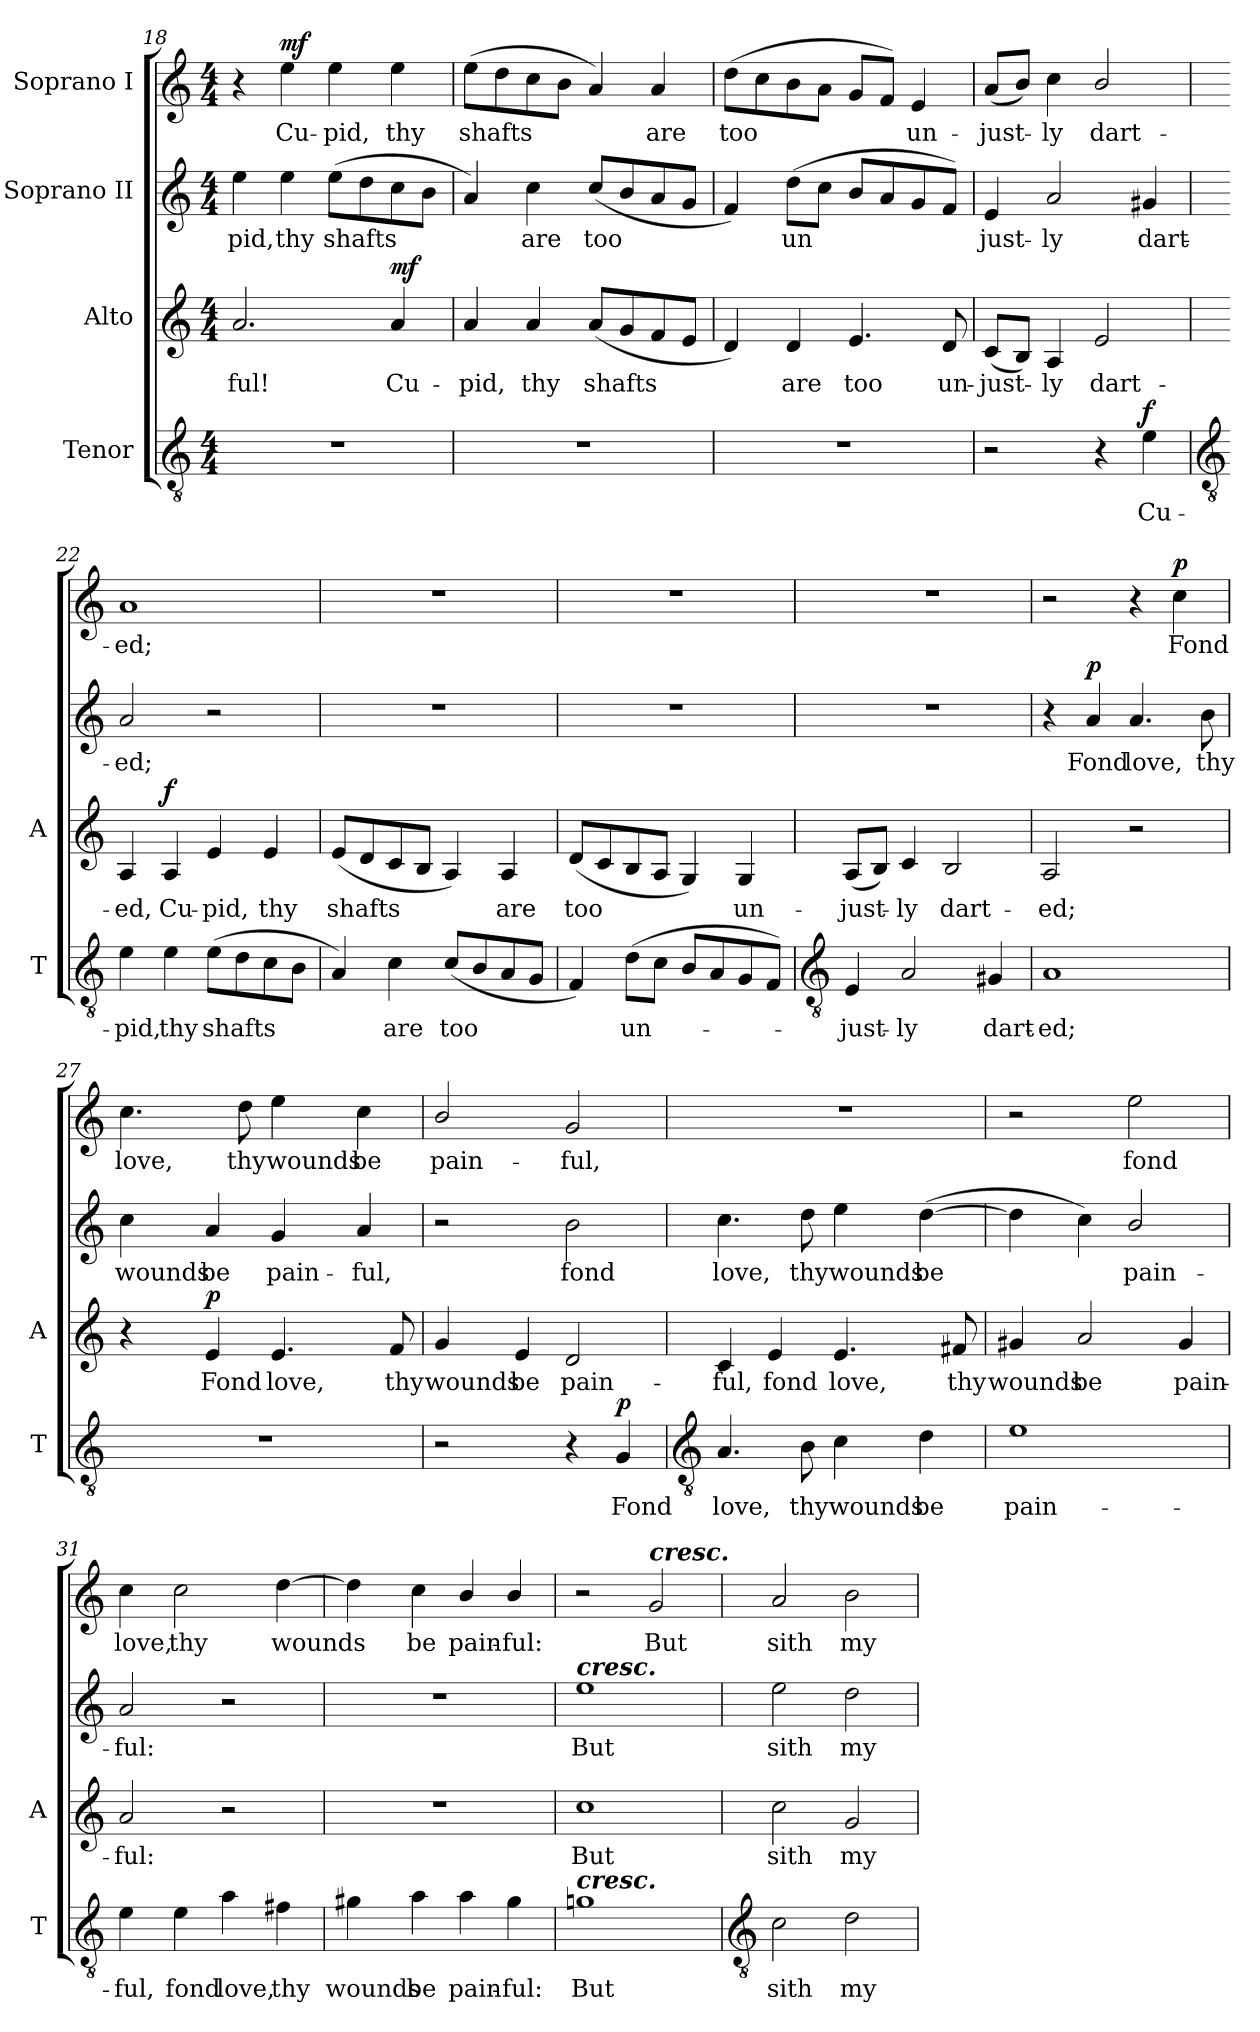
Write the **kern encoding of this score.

**kern	**text	**dynam	**kern	**text	**dynam	**kern	**text	**dynam	**kern	**text	**dynam
*part4	*part4	*part4	*part3	*part3	*part3	*part2	*part2	*part2	*part1	*part1	*part1
*staff4	*staff4	*staff4	*staff3	*staff3	*staff3	*staff2	*staff2	*staff2	*staff1	*staff1	*staff1
*I"Tenor	*	*	*I"Alto	*	*	*I"Soprano II	*	*	*I"Soprano I	*	*
*I'T	*	*	*I'A	*	*	*	*	*	*	*	*
!!LO:LB:g=z
*clefGv2	*	*	*clefG2	*	*	*clefG2	*	*	*clefG2	*	*
*k[]	*	*	*k[]	*	*	*k[]	*	*	*k[]	*	*
*C:	*	*	*C:	*	*	*C:	*	*	*C:	*	*
*M4/4	*	*	*M4/4	*	*	*M4/4	*	*	*M4/4	*	*
=18	=18	=18	=18	=18	=18	=18	=18	=18	=18	=18	=18
!	!	!	!	!LO:LY:b	!	!	!LO:LY:b	!	!	!	!
1r	.	.	2.a	-ful!	.	4ee	-pid,	.	4r	.	.
!	!	!	!	!	!	!	!LO:LY:b	!	!	!LO:LY:b	!LO:DY:b
.	.	.	.	.	.	4ee	thy	.	4ee	Cu-	mf
!	!	!	!	!	!	!	!LO:LY:b	!	!	!LO:LY:b	!
.	.	.	.	.	.	(>8eeL	shafts	.	4ee	-pid,	.
.	.	.	.	.	.	8dd	.	.	.	.	.
!	!	!	!	!LO:LY:b	!LO:DY:b	!	!	!	!	!LO:LY:b	!
.	.	.	4a	Cu-	mf	8cc	.	.	4ee	thy	.
.	.	.	.	.	.	8bJ	.	.	.	.	.
=19	=19	=19	=19	=19	=19	=19	=19	=19	=19	=19	=19
!	!	!	!	!LO:LY:b	!	!	!	!	!	!LO:LY:b	!
1r	.	.	4a	-pid,	.	4a)	.	.	(>8eeL	shafts	.
.	.	.	.	.	.	.	.	.	8dd	.	.
!	!	!	!	!LO:LY:b	!	!	!LO:LY:b	!	!	!	!
.	.	.	4a	thy	.	4cc	are	.	8cc	.	.
.	.	.	.	.	.	.	.	.	8bJ	.	.
!	!	!	!	!LO:LY:b	!	!	!LO:LY:b	!	!	!	!
.	.	.	(<8aL	shafts	.	(<8ccL	too	.	4a)	.	.
.	.	.	8g	.	.	8b	.	.	.	.	.
!	!	!	!	!	!	!	!	!	!	!LO:LY:b	!
.	.	.	8f	.	.	8a	.	.	4a	are	.
.	.	.	8eJ	.	.	8gJ	.	.	.	.	.
=20	=20	=20	=20	=20	=20	=20	=20	=20	=20	=20	=20
!	!	!	!	!	!	!	!	!	!	!LO:LY:b	!
1r	.	.	4d)	.	.	4f)	.	.	(<8ddL	too	.
.	.	.	.	.	.	.	.	.	8cc	.	.
!	!	!	!	!LO:LY:b	!	!	!LO:LY:b	!	!	!	!
.	.	.	4d	are	.	(<8ddL	un	.	8b	.	.
.	.	.	.	.	.	8ccJ	.	.	8aJ	.	.
!	!	!	!	!LO:LY:b	!	!	!	!	!	!	!
.	.	.	4.e	too	.	8bL	.	.	8gL	.	.
.	.	.	.	.	.	8a	.	.	8fJ)	.	.
!	!	!	!	!	!	!	!	!	!	!LO:LY:b	!
.	.	.	.	.	.	8g	.	.	4e	un-	.
!	!	!	!	!LO:LY:b	!	!	!	!	!	!	!
.	.	.	8d	un-	.	8fJ)	.	.	.	.	.
=21	=21	=21	=21	=21	=21	=21	=21	=21	=21	=21	=21
!	!	!	!	!LO:LY:b	!	!	!LO:LY:b	!	!	!LO:LY:b	!
2r	.	.	(<8cL	-just-	.	4e	just-	.	(<8aL	-just-	.
.	.	.	8BJ)	.	.	.	.	.	8bJ)	.	.
!	!	!	!	!LO:LY:b	!	!	!LO:LY:b	!	!	!LO:LY:b	!
.	.	.	4A	ly	.	2a	-ly	.	4cc	ly	.
!	!	!	!	!LO:LY:b	!	!	!	!	!	!LO:LY:b	!
4r	.	.	2e	dart-	.	.	.	.	2b/	dart-	.
!	!LO:LY:b	!LO:DY:b	!	!	!	!	!LO:LY:b	!	!	!	!
4e	Cu-	f	.	.	.	4g#X	dart-	.	.	.	.
!!LO:LB:g=z
=22	=22	=22	=22	=22	=22	=22	=22	=22	=22	=22	=22
*clefGv2	*	*	*	*	*	*	*	*	*	*	*
!	!LO:LY:b	!	!	!LO:LY:b	!	!	!LO:LY:b	!	!	!LO:LY:b	!
4e	-pid,	.	4A	-ed,	.	2a	-ed;	.	1a	-ed;	.
!	!LO:LY:b	!	!	!LO:LY:b	!LO:DY:b	!	!	!	!	!	!
4e	thy	.	4A	Cu-	f	.	.	.	.	.	.
!	!LO:LY:b	!	!	!LO:LY:b	!	!	!	!	!	!	!
(>8eL	shafts	.	4e	-pid,	.	2r	.	.	.	.	.
8d	.	.	.	.	.	.	.	.	.	.	.
!	!	!	!	!LO:LY:b	!	!	!	!	!	!	!
8c	.	.	4e	thy	.	.	.	.	.	.	.
8BJ	.	.	.	.	.	.	.	.	.	.	.
=23	=23	=23	=23	=23	=23	=23	=23	=23	=23	=23	=23
!	!	!	!	!LO:LY:b	!	!	!	!	!	!	!
4A)	.	.	(<8eL	shafts	.	1r	.	.	1r	.	.
.	.	.	8d	.	.	.	.	.	.	.	.
!	!LO:LY:b	!	!	!	!	!	!	!	!	!	!
4c	are	.	8c	.	.	.	.	.	.	.	.
.	.	.	8BJ	.	.	.	.	.	.	.	.
!	!LO:LY:b	!	!	!	!	!	!	!	!	!	!
(<8cL	too	.	4A)	.	.	.	.	.	.	.	.
8B	.	.	.	.	.	.	.	.	.	.	.
!	!	!	!	!LO:LY:b	!	!	!	!	!	!	!
8A	.	.	4A	are	.	.	.	.	.	.	.
8GJ	.	.	.	.	.	.	.	.	.	.	.
=24	=24	=24	=24	=24	=24	=24	=24	=24	=24	=24	=24
!	!	!	!	!LO:LY:b	!	!	!	!	!	!	!
4F)	.	.	(<8dL	too	.	1r	.	.	1r	.	.
.	.	.	8c	.	.	.	.	.	.	.	.
!	!LO:LY:b	!	!	!	!	!	!	!	!	!	!
(<8dL	un-	.	8B	.	.	.	.	.	.	.	.
8cJ	.	.	8AJ	.	.	.	.	.	.	.	.
8BL	.	.	4G)	.	.	.	.	.	.	.	.
8A	.	.	.	.	.	.	.	.	.	.	.
!	!	!	!	!LO:LY:b	!	!	!	!	!	!	!
8G	.	.	4G	un-	.	.	.	.	.	.	.
8FJ)	.	.	.	.	.	.	.	.	.	.	.
!!LO:LB:g=z
=25	=25	=25	=25	=25	=25	=25	=25	=25	=25	=25	=25
*clefGv2	*	*	*	*	*	*	*	*	*	*	*
!	!LO:LY:b	!	!	!LO:LY:b	!	!	!	!	!	!	!
4E	just-	.	(<8AL	-just-	.	1r	.	.	1r	.	.
.	.	.	8BJ)	.	.	.	.	.	.	.	.
!	!LO:LY:b	!	!	!LO:LY:b	!	!	!	!	!	!	!
2A/	-ly	.	4c/	ly	.	.	.	.	.	.	.
!	!	!	!	!LO:LY:b	!	!	!	!	!	!	!
.	.	.	2B	dart-	.	.	.	.	.	.	.
!	!LO:LY:b	!	!	!	!	!	!	!	!	!	!
4G#X	dart-	.	.	.	.	.	.	.	.	.	.
=26	=26	=26	=26	=26	=26	=26	=26	=26	=26	=26	=26
!	!LO:LY:b	!	!	!LO:LY:b	!	!	!	!	!	!	!
1A	-ed;	.	2A	-ed;	.	4r	.	.	2r	.	.
!	!	!	!	!	!	!	!LO:LY:b	!LO:DY:b	!	!	!
.	.	.	.	.	.	4a	Fond	p	.	.	.
!	!	!	!	!	!	!	!LO:LY:b	!	!	!	!
.	.	.	2r	.	.	4.a	love,	.	4r	.	.
!	!	!	!	!	!	!	!	!	!	!LO:LY:b	!LO:DY:b
.	.	.	.	.	.	.	.	.	4cc	Fond	p
!	!	!	!	!	!	!	!LO:LY:b	!	!	!	!
.	.	.	.	.	.	8b	thy	.	.	.	.
=27	=27	=27	=27	=27	=27	=27	=27	=27	=27	=27	=27
!	!	!	!	!	!	!	!LO:LY:b	!	!	!LO:LY:b	!
1r	.	.	4r	.	.	4cc	wounds	.	4.cc	love,	.
!	!	!	!	!LO:LY:b	!LO:DY:b	!	!LO:LY:b	!	!	!	!
.	.	.	4e	Fond	p	4a	be	.	.	.	.
!	!	!	!	!	!	!	!	!	!	!LO:LY:b	!
.	.	.	.	.	.	.	.	.	8dd	thy	.
!	!	!	!	!LO:LY:b	!	!	!LO:LY:b	!	!	!LO:LY:b	!
.	.	.	4.e	love,	.	4g	pain-	.	4ee	wounds	.
!	!	!	!	!	!	!	!LO:LY:b	!	!	!LO:LY:b	!
.	.	.	.	.	.	4a	-ful,	.	4cc	be	.
!	!	!	!	!LO:LY:b	!	!	!	!	!	!	!
.	.	.	8f	thy	.	.	.	.	.	.	.
=28	=28	=28	=28	=28	=28	=28	=28	=28	=28	=28	=28
!	!	!	!	!LO:LY:b	!	!	!	!	!	!LO:LY:b	!
2r	.	.	4g	wounds	.	2r	.	.	2b/	pain-	.
!	!	!	!	!LO:LY:b	!	!	!	!	!	!	!
.	.	.	4e	be	.	.	.	.	.	.	.
!	!	!	!	!LO:LY:b	!	!	!LO:LY:b	!	!	!LO:LY:b	!
4r	.	.	2d	pain-	.	2b	fond	.	2g	-ful,	.
!	!LO:LY:b	!LO:DY:b	!	!	!	!	!	!	!	!	!
4G	Fond	p	.	.	.	.	.	.	.	.	.
!!LO:LB:g=z
=29	=29	=29	=29	=29	=29	=29	=29	=29	=29	=29	=29
*clefGv2	*	*	*	*	*	*	*	*	*	*	*
!	!LO:LY:b	!	!	!LO:LY:b	!	!	!LO:LY:b	!	!	!	!
4.A	love,	.	4c	-ful,	.	4.cc	love,	.	1r	.	.
!	!	!	!	!LO:LY:b	!	!	!	!	!	!	!
.	.	.	4e	fond	.	.	.	.	.	.	.
!	!LO:LY:b	!	!	!	!	!	!LO:LY:b	!	!	!	!
8B	thy	.	.	.	.	8dd	thy	.	.	.	.
!	!LO:LY:b	!	!	!LO:LY:b	!	!	!LO:LY:b	!	!	!	!
4c	wounds	.	4.e	love,	.	4ee	wounds	.	.	.	.
!	!LO:LY:b	!	!	!	!	!	!LO:LY:b	!	!	!	!
4d	be	.	.	.	.	(>[4dd	be	.	.	.	.
!	!	!	!	!LO:LY:b	!	!	!	!	!	!	!
.	.	.	8f#X	thy	.	.	.	.	.	.	.
=30	=30	=30	=30	=30	=30	=30	=30	=30	=30	=30	=30
!	!LO:LY:b	!	!	!LO:LY:b	!	!	!	!	!	!	!
1e	pain-	.	4g#X	wounds	.	4dd]	.	.	2r	.	.
!	!	!	!	!LO:LY:b	!	!	!	!	!	!	!
.	.	.	2a	be	.	4cc)	.	.	.	.	.
!	!	!	!	!	!	!	!LO:LY:b	!	!	!LO:LY:b	!
.	.	.	.	.	.	2b/	pain-	.	2ee	fond	.
!	!	!	!	!LO:LY:b	!	!	!	!	!	!	!
.	.	.	4g#	pain-	.	.	.	.	.	.	.
=31	=31	=31	=31	=31	=31	=31	=31	=31	=31	=31	=31
!	!LO:LY:b	!	!	!LO:LY:b	!	!	!LO:LY:b	!	!	!LO:LY:b	!
4e	-ful,	.	2a	-ful:	.	2a	-ful:	.	4cc	love,	.
!	!LO:LY:b	!	!	!	!	!	!	!	!	!LO:LY:b	!
4e	fond	.	.	.	.	.	.	.	2cc	thy	.
!	!LO:LY:b	!	!	!	!	!	!	!	!	!	!
4a	love,	.	2r	.	.	2r	.	.	.	.	.
!	!LO:LY:b	!	!	!	!	!	!	!	!	!LO:LY:b	!
4f#X	thy	.	.	.	.	.	.	.	[4dd	wounds	.
=32	=32	=32	=32	=32	=32	=32	=32	=32	=32	=32	=32
!	!LO:LY:b	!	!	!	!	!	!	!	!	!	!
4g#X	wounds	.	1r	.	.	1r	.	.	4dd]	.	.
!	!LO:LY:b	!	!	!	!	!	!	!	!	!LO:LY:b	!
4a	be	.	.	.	.	.	.	.	4cc	be	.
!	!LO:LY:b	!	!	!	!	!	!	!	!	!LO:LY:b	!
4a	pain-	.	.	.	.	.	.	.	4b/	pain-	.
!	!LO:LY:b	!	!	!	!	!	!	!	!	!LO:LY:b	!
4g#	-ful:	.	.	.	.	.	.	.	4b/	-ful:	.
=33	=33	=33	=33	=33	=33	=33	=33	=33	=33	=33	=33
!	!	!	!	!	!	!LO:TX:a:Bi:t=cresc.	!	!	!	!	!
!LO:TX:a:Bi:t=cresc.	!	!	!	!	!	!	!	!	!	!	!
!	!LO:LY:b	!	!	!LO:LY:b	!	!	!LO:LY:b	!	!	!	!
1gn	But	.	1cc	But	.	1ee	But	.	2r	.	.
!	!	!	!	!	!	!	!	!	!LO:TX:a:Bi:t=cresc.	!	!
!	!	!	!	!	!	!	!	!	!	!LO:LY:b	!
.	.	.	.	.	.	.	.	.	2g	But	.
!!LO:LB:g=z
=34	=34	=34	=34	=34	=34	=34	=34	=34	=34	=34	=34
*clefGv2	*	*	*	*	*	*	*	*	*	*	*
!	!LO:LY:b	!	!	!LO:LY:b	!	!	!LO:LY:b	!	!	!LO:LY:b	!
2c	sith	.	2cc	sith	.	2ee	sith	.	2a	sith	.
!	!LO:LY:b	!	!	!LO:LY:b	!	!	!LO:LY:b	!	!	!LO:LY:b	!
2d	my	.	2g	my	.	2dd	my	.	2b	my	.
=	=	=	=	=	=	=	=	=	=	=	=
*-	*-	*-	*-	*-	*-	*-	*-	*-	*-	*-	*-
